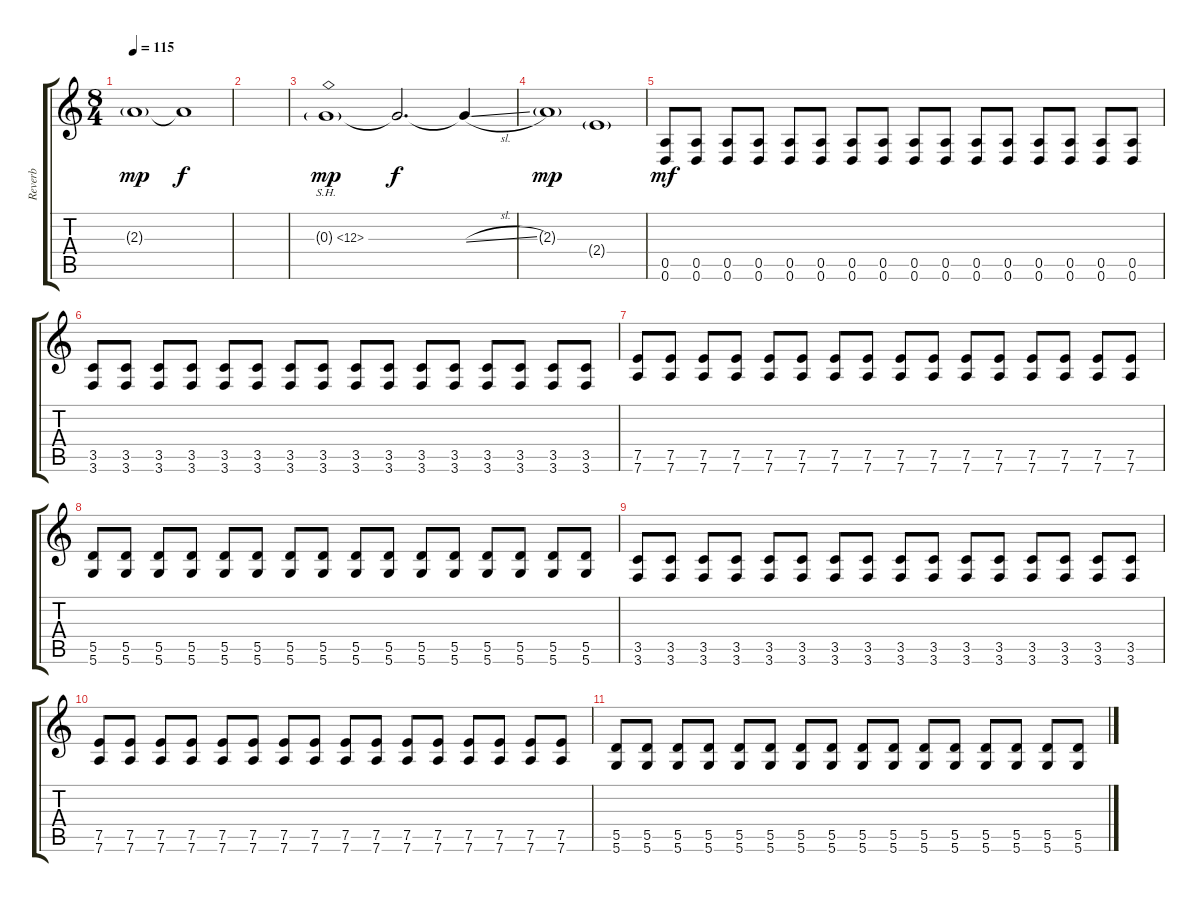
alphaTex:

\track ("Reverb" "Reverb") {instrument overdrivenguitar}
\staff {score tabs}
\tuning (E4 B3 G3 D3 A2 D2) {hide}
\ts (8 4)
\tempo 115
\clef g2
\ks c
2.3{g}.1{dy mp} 2.3{t}.1{dy f} |
|
0.3{sh 12 g}.1{dy mp} 0.3{t}.2{d dy f} 0.3{sl t}.4 |
2.3{g}.1{dy mp} 2.4{g}.1 |
(0.5 0.6).8{dy mf instrument electricguitarmuted} (0.5 0.6).8 (0.5 0.6).8 (0.5 0.6).8 (0.5 0.6).8 (0.5 0.6).8 (0.5 0.6).8 (0.5 0.6).8 (0.5 0.6).8 (0.5 0.6).8 (0.5 0.6).8 (0.5 0.6).8 (0.5 0.6).8 (0.5 0.6).8 (0.5 0.6).8 (0.5 0.6).8 |
(3.5 3.6).8 (3.5 3.6).8 (3.5 3.6).8 (3.5 3.6).8 (3.5 3.6).8 (3.5 3.6).8 (3.5 3.6).8 (3.5 3.6).8 (3.5 3.6).8 (3.5 3.6).8 (3.5 3.6).8 (3.5 3.6).8 (3.5 3.6).8 (3.5 3.6).8 (3.5 3.6).8 (3.5 3.6).8 |
(7.5 7.6).8 (7.5 7.6).8 (7.5 7.6).8 (7.5 7.6).8 (7.5 7.6).8 (7.5 7.6).8 (7.5 7.6).8 (7.5 7.6).8 (7.5 7.6).8 (7.5 7.6).8 (7.5 7.6).8 (7.5 7.6).8 (7.5 7.6).8 (7.5 7.6).8 (7.5 7.6).8 (7.5 7.6).8 |
(5.5 5.6).8 (5.5 5.6).8 (5.5 5.6).8 (5.5 5.6).8 (5.5 5.6).8 (5.5 5.6).8 (5.5 5.6).8 (5.5 5.6).8 (5.5 5.6).8 (5.5 5.6).8 (5.5 5.6).8 (5.5 5.6).8 (5.5 5.6).8 (5.5 5.6).8 (5.5 5.6).8 (5.5 5.6).8 |
(3.5 3.6).8 (3.5 3.6).8 (3.5 3.6).8 (3.5 3.6).8 (3.5 3.6).8 (3.5 3.6).8 (3.5 3.6).8 (3.5 3.6).8 (3.5 3.6).8 (3.5 3.6).8 (3.5 3.6).8 (3.5 3.6).8 (3.5 3.6).8 (3.5 3.6).8 (3.5 3.6).8 (3.5 3.6).8 |
(7.5 7.6).8 (7.5 7.6).8 (7.5 7.6).8 (7.5 7.6).8 (7.5 7.6).8 (7.5 7.6).8 (7.5 7.6).8 (7.5 7.6).8 (7.5 7.6).8 (7.5 7.6).8 (7.5 7.6).8 (7.5 7.6).8 (7.5 7.6).8 (7.5 7.6).8 (7.5 7.6).8 (7.5 7.6).8 |
(5.5 5.6).8 (5.5 5.6).8 (5.5 5.6).8 (5.5 5.6).8 (5.5 5.6).8 (5.5 5.6).8 (5.5 5.6).8 (5.5 5.6).8 (5.5 5.6).8 (5.5 5.6).8 (5.5 5.6).8 (5.5 5.6).8 (5.5 5.6).8 (5.5 5.6).8 (5.5 5.6).8 (5.5 5.6).8
